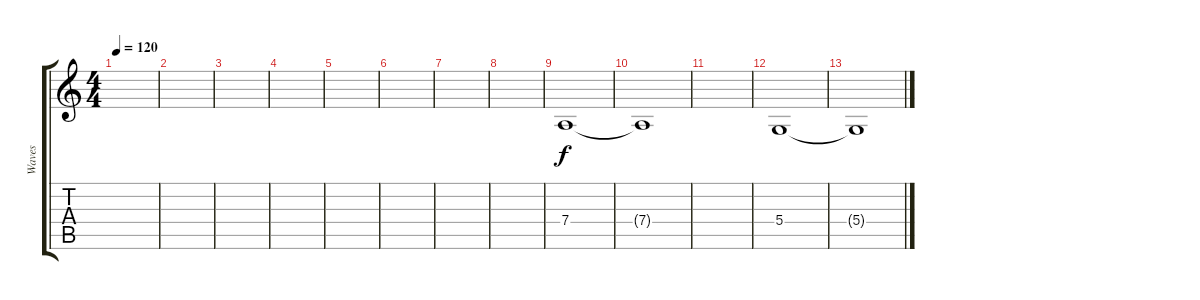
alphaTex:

\track ("Waves" "Waves") {instrument seashore}
\staff {score tabs}
\tuning (E4 B3 G3 D3 A2 E2) {hide}
\ts (4 4)
\tempo 120
\clef g2
\ks c
|
|
|
|
|
|
|
|
7.4.1 |
7.4{t}.1 |
|
5.4.1 |
5.4{t}.1
